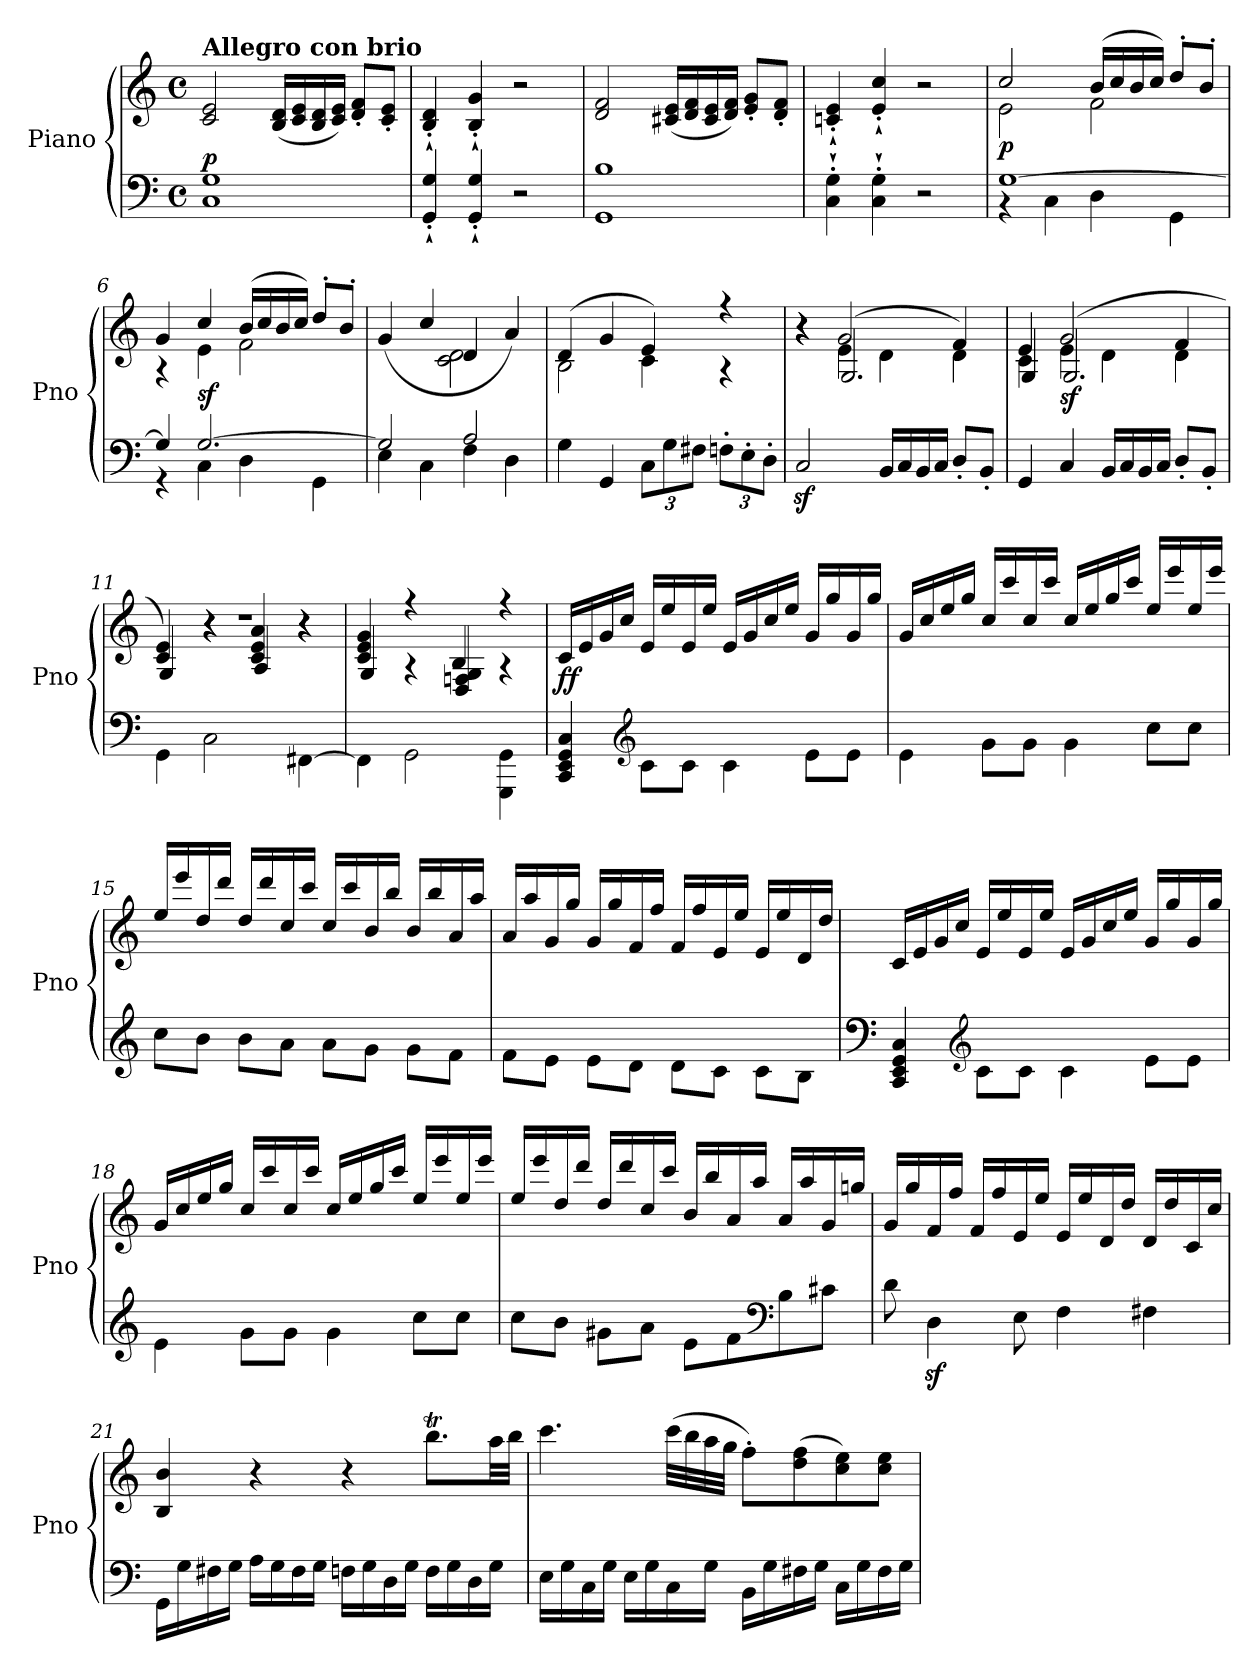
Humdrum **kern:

**kern	**kern	**dynam
*part1	*part1	*part1
*staff2	*staff1	*staff1/2
*I"Piano	*	*
*I'Pno	*	*
*clefF4	*clefG2	*
*k[]	*k[]	*
*M4/4	*M4/4	*
*met(c)	*met(c)	*
=1	=1	=1
!	!LO:TX:a:B:t=Allegro con brio	!
!	!	!LO:DY:a=2
1C 1G	2c/ 2e/	p
.	(<16B/ 16d/LL	.
.	16c/ 16e/	.
.	16B/ 16d/	.
.	16c/ 16e/JJ)	.
.	8d/' 8f/'L	.
.	8c/' 8e/'J	.
=2	=2	=2
4GG/'` 4G/'`	4B/'` 4d/'`	.
4GG/'` 4G/'`	4B/'` 4g/'`	.
2r	2r	.
=3	=3	=3
1GG 1B	2d/ 2f/	.
.	(<16c#X/ 16e/LL	.
.	16d/ 16f/	.
.	16c#/ 16e/	.
.	16d/ 16f/JJ)	.
.	8e/' 8g/'L	.
.	8d/' 8f/'J	.
=4	=4	=4
4C\'` 4G\'`	4cn/'` 4e/'`	.
4C\'` 4G\'`	4e/'` 4cc/'`	.
2r	2r	.
=5	=5	=5
*^	*^	*
!	!	!	!	!LO:DY:b
[1G	4rBB	2cc/	2e\	p
.	4C\	.	.	.
.	4D\	(>16b/LL	2f\	.
.	.	16cc/	.	.
.	.	16b/	.	.
.	.	16cc/JJ)	.	.
.	4GG\	8dd'/L	.	.
.	.	8b'/J	.	.
=6	=6	=6	=6	=6
4G/]	4rGG	4g/	4rA	.
!	!	!	!	!LO:DY:b
[2.G/	4C\	4cc/	4e\	sf
.	4D\	(>16b/LL	2f\	.
.	.	16cc/	.	.
.	.	16b/	.	.
.	.	16cc/JJ)	.	.
.	4GG\	8dd'/L	.	.
.	.	8b'/J	.	.
=7	=7	=7	=7	=7
2G/]	4E\	(>4g/	2ryy	.
.	4C\	4cc/	.	.
2A/	4F\	4d/	2c\ 2d\	.
.	4D\	4a/)	.	.
*v	*v	*	*	*
=8	=8	=8	=8
4G\	(>4d/	2B\	.
4GG/	4g/	.	.
*Xbrackettup	*	*	*
12C\L	4e/)	4c\	.
12G\	.	.	.
12F#X\J	.	.	.
12Fn'\L	4r	4r	.
12E'\	.	.	.
12D'\J	.	.	.
=9	=9	=9	=9
*	*	*^	*
2Cz</	4r	4r	4r	.
.	(>2g/	4e\	2.G/	.
16BB/LL	.	4d\	.	.
16C/	.	.	.	.
16BB/	.	.	.	.
16C/JJ	.	.	.	.
8D'/L	4f/)	4d\	.	.
8BB'/J	.	.	.	.
=10	=10	=10	=10	=10
4GG/	4e/	4c\	4G/	.
!	!	!	!	!LO:DY:b
4C/	(>2g/	4e\	2.G/	sf
16BB/LL	.	4d\	.	.
16C/	.	.	.	.
16BB/	.	.	.	.
16C/JJ	.	.	.	.
8D'/L	4f/	4d\	.	.
8BB'/J	.	.	.	.
=11	=11	=11	=11	=11
4GG\	4c/ 4e/)	4G/	1r	.
2C\	4r	4r	.	.
.	4c/ 4e/ 4a/	4A/	.	.
[4FF#X\	4r	4r	.	.
*	*	*v	*v	*
=12	=12	=12	=12
4FF#\]	4c/ 4e/ 4g/	4G/	.
2GG\	4r	4r	.
.	4B/	4D/ 4Fn/ 4G/	.
4GGG\ 4GG\	4r	4r	.
=13	=13	=13	=13
!	!	!	!LO:DY:b
*	*v	*v	*
4CC/ 4EE/ 4GG/ 4C/	16c/LL	ff
.	16e/	.
.	16g/	.
.	16cc/JJ	.
*clefG2	*	*
8c\L	16e/LL	.
.	16ee/	.
8c\J	16e/	.
.	16ee/JJ	.
4c\	16e/LL	.
.	16g/	.
.	16cc/	.
.	16ee/JJ	.
8e\L	16g/LL	.
.	16gg/	.
8e\J	16g/	.
.	16gg/JJ	.
=14	=14	=14
4e\	16g/LL	.
.	16cc/	.
.	16ee/	.
.	16gg/JJ	.
8g\L	16cc/LL	.
.	16ccc/	.
8g\J	16cc/	.
.	16ccc/JJ	.
4g\	16cc/LL	.
.	16ee/	.
.	16gg/	.
.	16ccc/JJ	.
8cc\L	16ee/LL	.
.	16eee/	.
8cc\J	16ee/	.
.	16eee/JJ	.
=15	=15	=15
8cc\L	16ee/LL	.
.	16eee/	.
8b\J	16dd/	.
.	16ddd/JJ	.
8b\L	16dd/LL	.
.	16ddd/	.
8a\J	16cc/	.
.	16ccc/JJ	.
8a\L	16cc/LL	.
.	16ccc/	.
8g\J	16b/	.
.	16bb/JJ	.
8g\L	16b/LL	.
.	16bb/	.
8f\J	16a/	.
.	16aa/JJ	.
=16	=16	=16
8f\L	16a/LL	.
.	16aa/	.
8e\J	16g/	.
.	16gg/JJ	.
8e\L	16g/LL	.
.	16gg/	.
8d\J	16f/	.
.	16ff/JJ	.
8d\L	16f/LL	.
.	16ff/	.
8c\J	16e/	.
.	16ee/JJ	.
8c\L	16e/LL	.
.	16ee/	.
8B\J	16d/	.
.	16dd/JJ	.
=17	=17	=17
*clefF4	*	*
4CC/ 4EE/ 4GG/ 4C/	16c/LL	.
.	16e/	.
.	16g/	.
.	16cc/JJ	.
*clefG2	*	*
8c\L	16e/LL	.
.	16ee/	.
8c\J	16e/	.
.	16ee/JJ	.
4c\	16e/LL	.
.	16g/	.
.	16cc/	.
.	16ee/JJ	.
8e\L	16g/LL	.
.	16gg/	.
8e\J	16g/	.
.	16gg/JJ	.
=18	=18	=18
4e\	16g/LL	.
.	16cc/	.
.	16ee/	.
.	16gg/JJ	.
8g\L	16cc/LL	.
.	16ccc/	.
8g\J	16cc/	.
.	16ccc/JJ	.
4g\	16cc/LL	.
.	16ee/	.
.	16gg/	.
.	16ccc/JJ	.
8cc\L	16ee/LL	.
.	16eee/	.
8cc\J	16ee/	.
.	16eee/JJ	.
=19	=19	=19
8cc\L	16ee/LL	.
.	16eee/	.
8b\J	16dd/	.
.	16ddd/JJ	.
8g#X\L	16dd/LL	.
.	16ddd/	.
8a\J	16cc/	.
.	16ccc/JJ	.
8e\L	16b/LL	.
.	16bb/	.
8f\	16a/	.
.	16aa/JJ	.
*clefF4	*	*
8B\	16a/LL	.
.	16aa/	.
8c#X\J	16g/	.
.	16ggn/JJ	.
=20	=20	=20
8d\	16g/LL	.
.	16gg/	.
4Dz<\	16f/	.
.	16ff/JJ	.
.	16f/LL	.
.	16ff/	.
8E\	16e/	.
.	16ee/JJ	.
4F\	16e/LL	.
.	16ee/	.
.	16d/	.
.	16dd/JJ	.
4F#X\	16d/LL	.
.	16dd/	.
.	16c/	.
.	16cc/JJ	.
=21	=21	=21
16GG\LL	4B/ 4b/	.
16G\	.	.
16F#X\	.	.
16G\JJ	.	.
16A\LL	4r	.
16G\	.	.
16F#\	.	.
16G\JJ	.	.
16Fn\LL	4r	.
16G\	.	.
16D\	.	.
16G\JJ	.	.
16F\LL	8.bbt\L	.
16G\	.	.
16D\	.	.
16G\JJ	32aa\LL	.
.	32bb\JJJ	.
=22	=22	=22
16E\LL	4.ccc\	.
16G\	.	.
16C\	.	.
16G\JJ	.	.
16E\LL	.	.
16G\	.	.
16C\	(>32ccc\LLL	.
.	32bb\	.
16G\JJ	32aa\	.
.	32gg\JJJ	.
16BB\LL	8ff'\L)	.
16G\	.	.
16F#X\	(>8dd\ 8ff\	.
16G\JJ	.	.
16C\LL	8cc\ 8ee\)	.
16G\	.	.
16F#\	8cc\ 8ee\J	.
16G\JJ	.	.
=	=	=
*-	*-	*-
